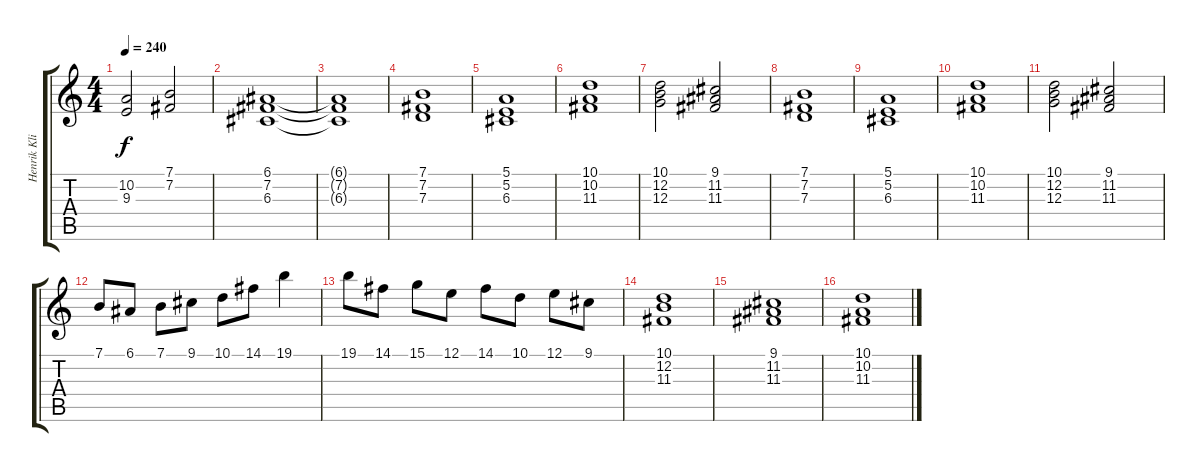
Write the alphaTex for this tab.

\track ("Henrik Klingenberg " "Henrik Kli") {instrument harpsichord}
\staff {score tabs}
\tuning (E4 B3 G3 D3 A2 E2) {hide}
\ts (4 4)
\tempo 240
\clef g2
\ks c
(10.2 9.3).2{dy f} (7.1 7.2).2 |
(6.1 7.2 6.3).1 |
(6.1{t} 7.2{t} 6.3{t}).1 |
(7.1 7.2 7.3).1 |
(5.1 5.2 6.3).1 |
(10.1 10.2 11.3).1 |
(10.1 12.2 12.3).2 (9.1 11.2 11.3).2 |
(7.1 7.2 7.3).1 |
(5.1 5.2 6.3).1 |
(10.1 10.2 11.3).1 |
(10.1 12.2 12.3).2 (9.1 11.2 11.3).2 |
7.1.8 6.1.8 7.1.8 9.1.8 10.1.8 14.1.8 19.1.4 |
19.1.8 14.1.8 15.1.8 12.1.8 14.1.8 10.1.8 12.1.8 9.1.8 |
(10.1 12.2 11.3).1 |
(9.1 11.2 11.3).1 |
(10.1 10.2 11.3).1
